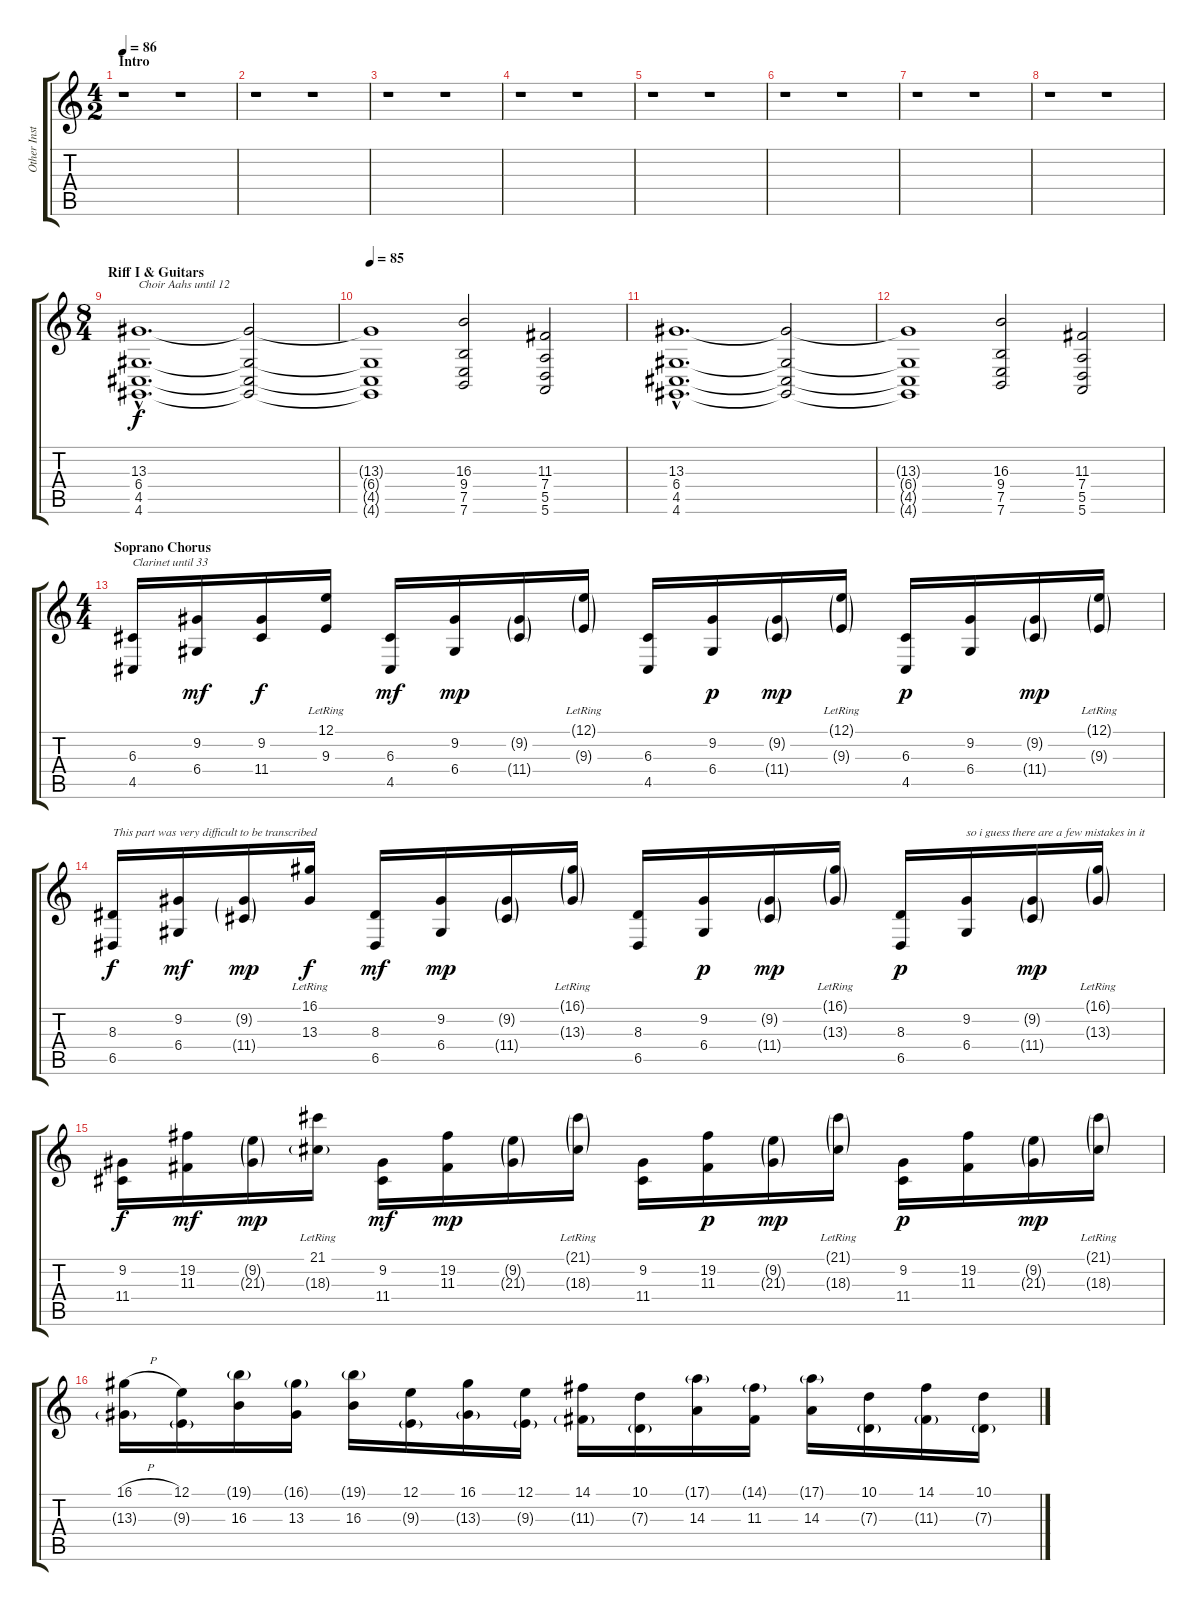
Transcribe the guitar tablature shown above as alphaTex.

\track ("Other Instruments" "Other Inst") {instrument trumpet}
\staff {score tabs}
\tuning (E4 B3 G3 D3 A2 E2) {hide}
\ts (4 2)
\section ("" "Intro")
\tempo 86
\clef g2
\ks c
r.1{dy f instrument trumpet} r.1 |
r.1 r.1 |
r.1 r.1 |
r.1 r.1 |
r.1 r.1 |
r.1 r.1 |
r.1 r.1 |
r.1 r.1 |
\ts (8 4)
\section ("" "Riff I & Guitars")
(13.3{hac} 6.4{hac} 4.5{hac} 4.6{hac}).1{d txt "Choir Aahs until 12" volume 8 instrument choiraahs} (13.3{t} 6.4{t} 4.5{t} 4.6{t}).2 |
\tempo 85
(13.3{t} 6.4{t} 4.5{t} 4.6{t}).1 (16.3 9.4 7.5 7.6).2 (11.3 7.4 5.5 5.6).2 |
(13.3{hac} 6.4{hac} 4.5{hac} 4.6{hac}).1{d instrument choiraahs} (13.3{t} 6.4{t} 4.5{t} 4.6{t}).2 |
(13.3{t} 6.4{t} 4.5{t} 4.6{t}).1 (16.3 9.4 7.5 7.6).2 (11.3 7.4 5.5 5.6).2 |
\ts (4 4)
\section ("" "Soprano Chorus")
(6.3 4.5).16{txt "Clarinet until 33" volume 10 instrument clarinet} (9.2 6.4).16{dy mf} (9.2 11.4).16{dy f} (12.1{lr} 9.3).16 (6.3 4.5).16{dy mf} (9.2 6.4).16{dy mp} (9.2{g} 11.4{g}).16 (12.1{g lr} 9.3{g}).16 (6.3 4.5).16 (9.2 6.4).16{dy p} (9.2{g} 11.4{g}).16{dy mp} (12.1{g lr} 9.3{g}).16 (6.3 4.5).16{dy p} (9.2 6.4).16 (9.2{g} 11.4{g}).16{dy mp} (12.1{g lr} 9.3{g}).16 |
(8.3 6.5).16{txt "This part was very difficult to be transcribed" dy f instrument clarinet} (9.2 6.4).16{dy mf} (9.2{g} 11.4{g}).16{dy mp} (16.1{lr} 13.3).16{dy f} (8.3 6.5).16{dy mf} (9.2 6.4).16{dy mp} (9.2{g} 11.4{g}).16 (16.1{g lr} 13.3{g}).16 (8.3 6.5).16 (9.2 6.4).16{dy p} (9.2{g} 11.4{g}).16{dy mp} (16.1{g lr} 13.3{g}).16 (8.3 6.5).16{dy p} (9.2 6.4).16{txt "so i guess there are a few mistakes in it"} (9.2{g} 11.4{g}).16{dy mp} (16.1{g lr} 13.3{g}).16 |
(9.2 11.4).16{dy f instrument clarinet} (19.2 11.3).16{dy mf} (9.2{g} 21.3{g}).16{dy mp} (21.1{lr} 18.3{g}).16 (9.2 11.4).16{dy mf} (19.2 11.3).16{dy mp} (9.2{g} 21.3{g}).16 (21.1{g lr} 18.3{g}).16 (9.2 11.4).16 (19.2 11.3).16{dy p} (9.2{g} 21.3{g}).16{dy mp} (21.1{g lr} 18.3{g}).16 (9.2 11.4).16{dy p} (19.2 11.3).16 (9.2{g} 21.3{g}).16{dy mp} (21.1{g lr} 18.3{g}).16 |
(16.1{h} 13.3{g}).16 (12.1 9.3{g}).16 (19.1{g} 16.3).16 (16.1{g} 13.3).16 (19.1{g} 16.3).16 (12.1 9.3{g}).16 (16.1 13.3{g}).16 (12.1 9.3{g}).16 (14.1 11.3{g}).16 (10.1 7.3{g}).16 (17.1{g} 14.3).16 (14.1{g} 11.3).16 (17.1{g} 14.3).16 (10.1 7.3{g}).16 (14.1 11.3{g}).16 (10.1 7.3{g}).16
